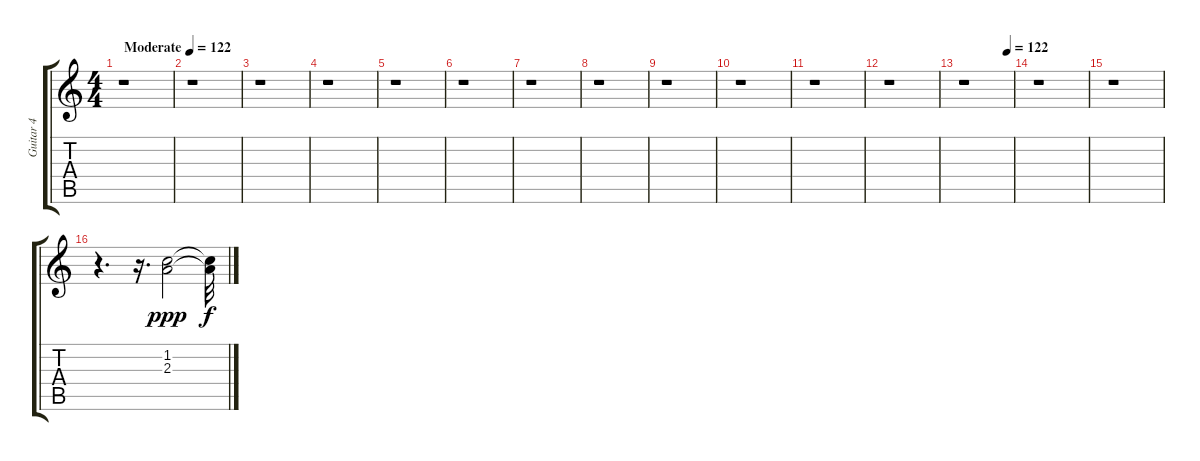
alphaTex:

\track ("Guitar 4" "Guitar 4") {instrument acousticguitarsteel}
\staff {score tabs}
\tuning (E4 B3 G3 D3 A2 E2) {hide}
\ts (4 4)
\tempo (122 "Moderate")
\clef g2
\ks c
r.1{dy ppp instrument acousticguitarsteel} |
r.1 |
r.1 |
r.1 |
r.1 |
r.1 |
r.1 |
r.1 |
r.1 |
r.1 |
r.1 |
r.1 |
\tempo (122 0.8854166666666666)
r.1 |
r.1 |
r.1 |
r.4{d} r.16{d} (1.2 2.3).2 (1.2{t} 2.3{t}).32{dy f}
